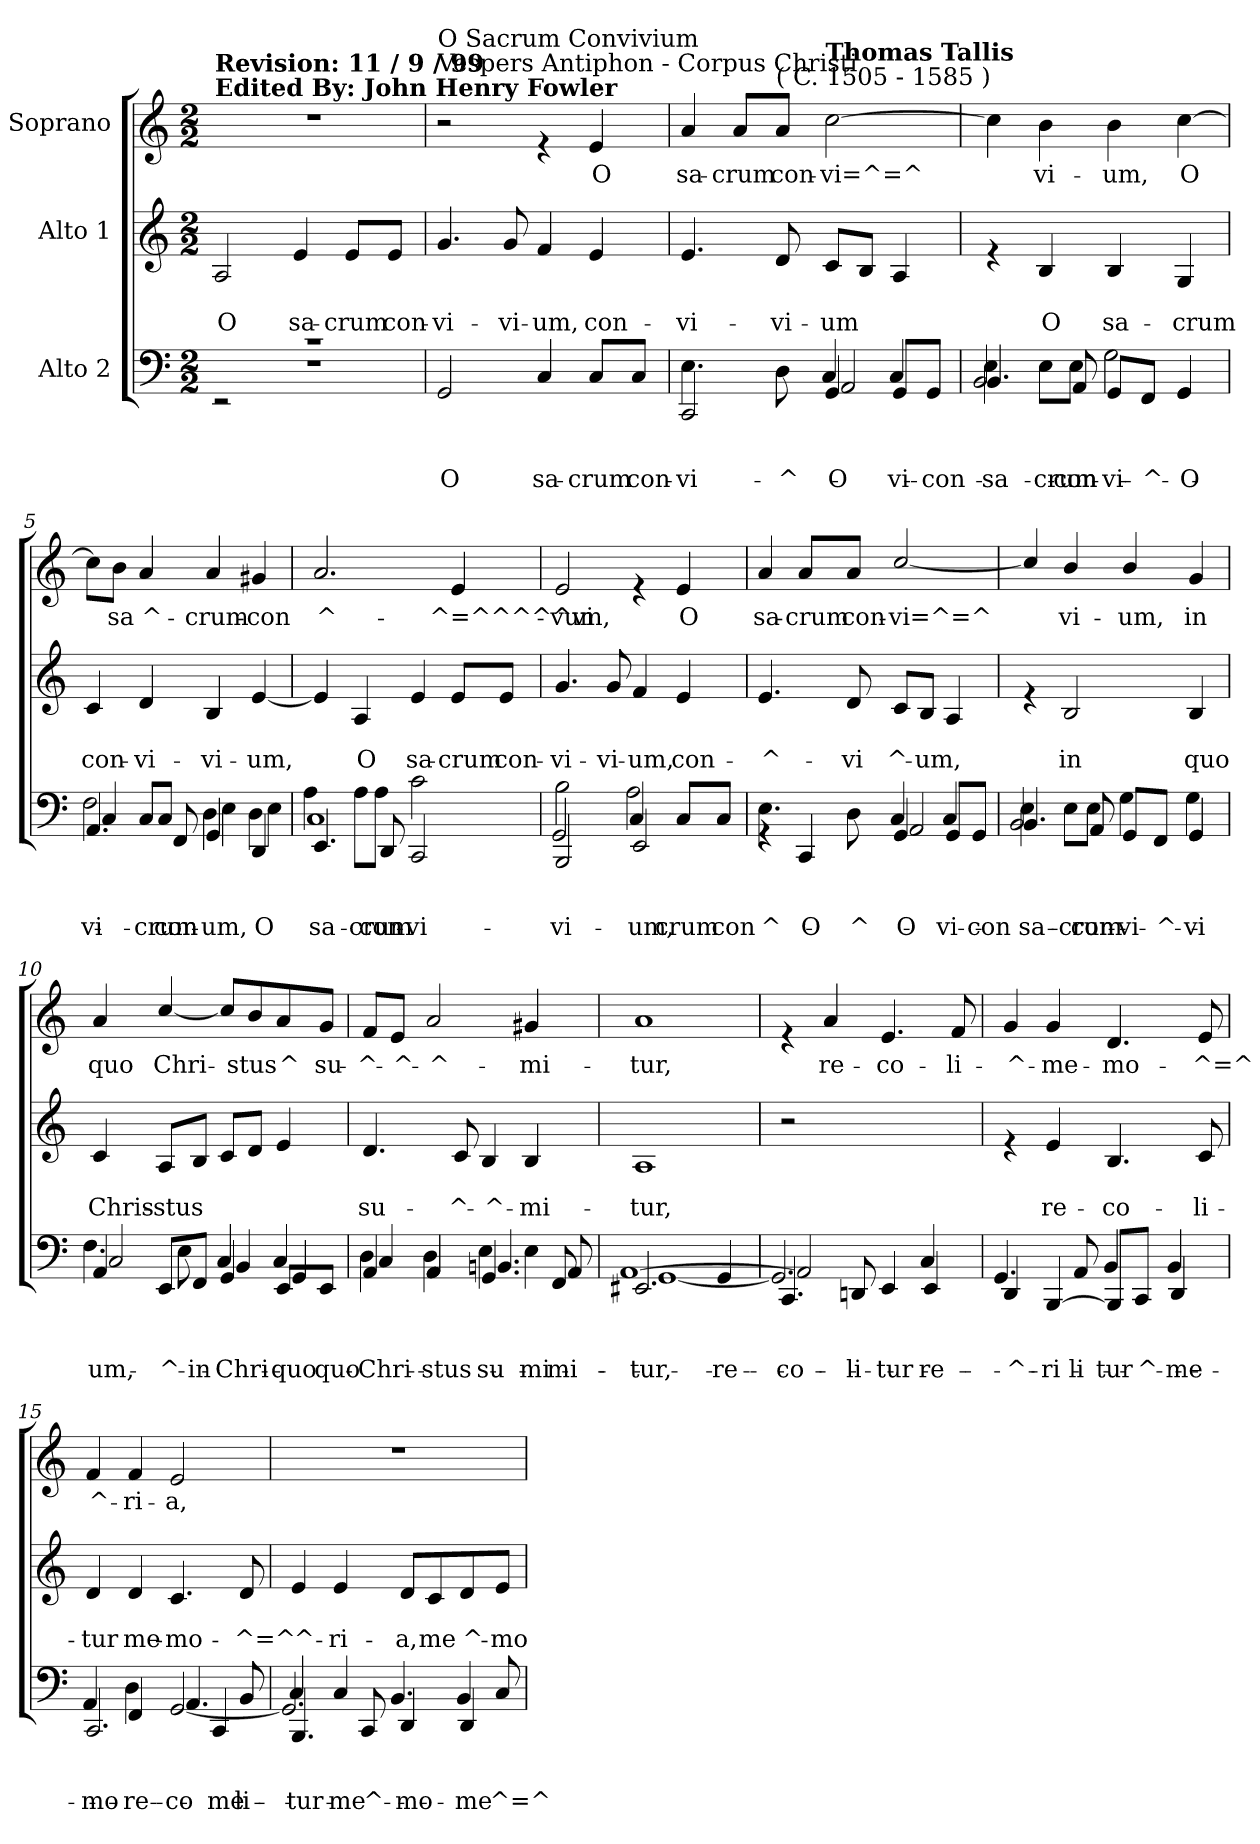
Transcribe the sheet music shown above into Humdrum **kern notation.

**kern	**text	**text	**text	**kern	**text	**text	**kern	**text
*part3	*part3	*part3	*part3	*part2	*part2	*part2	*part1	*part1
*staff3	*staff3	*staff3	*staff3	*staff2	*staff2	*staff2	*staff1	*staff1
*I"Alto 2	*	*	*	*I"Alto 1	*	*	*I"Soprano	*
*clefF4	*	*	*	*clefG2	*	*	*clefG2	*
*k[]	*	*	*	*k[]	*	*	*k[]	*
*C:	*	*	*	*C:	*	*	*C:	*
*M2/2	*	*	*	*M2/2	*	*	*M2/2	*
=1	=1	=1	=1	=1	=1	=1	=1	=1
*^	*	*	*	*	*	*	*	*
*	*^	*	*	*	*	*	*	*	*
!	!	!	!	!	!	!	!	!	!LO:TX:a:B:t=Edited By&colon;   John Henry Fowler	!
!	!	!	!	!	!	!	!	!	!LO:TX:a:B:t=Revision&colon;  11 / 9 / 99	!
!	!	!	!	!	!	!	!	!LO:LY:b	!	!
1rc	2rEE	1r	.	.	.	2A/	.	O	1r	.
!	!	!	!	!	!	!	!	!LO:LY:b	!	!
.	2ryy	.	.	.	.	4e/	.	sa-	.	.
!	!	!	!	!	!	!	!	!LO:LY:b	!	!
.	.	.	.	.	.	8e/L	.	-crum	.	.
!	!	!	!	!	!	!	!	!LO:LY:b	!	!
.	.	.	.	.	.	8e/J	.	con-	.	.
*v	*v	*v	*	*	*	*	*	*	*	*
=2	=2	=2	=2	=2	=2	=2	=2	=2
!	!	!	!	!	!	!	!LO:TX:a:t=Vespers Antiphon - Corpus Christi	!
!	!	!	!	!	!	!	!LO:TX:a:t=O Sacrum Convivium	!
!	!	!	!LO:LY:b	!	!	!LO:LY:b	!	!
2GG/	.	.	O	4.g/	.	-vi-	2r	.
!	!	!	!	!	!	!LO:LY:b	!	!
.	.	.	.	8g/	.	-vi-	.	.
!	!	!	!LO:LY:b	!	!	!LO:LY:b	!	!
4C/	.	.	sa-	4f/	.	-um,	4re	.
!	!	!	!LO:LY:b	!	!	!LO:LY:b	!	!LO:LY:b
8C/L	.	.	-crum	4e/	.	con-	4e/	O
!	!	!	!LO:LY:b	!	!	!	!	!
8C/J	.	.	con-	.	.	.	.	.
=3	=3	=3	=3	=3	=3	=3	=3	=3
!	!	!	!LO:LY:b	!	!	!	!	!
*^	*	*	*	*	*	*	*	*
!	!	!	!	!LO:LY:b	!	!	!LO:LY:b	!	!LO:LY:b
*	*^	*	*	*	*	*	*	*	*
2CC/	4.E\	2ryy	.	.	vi-	4.e/	.	-vi-	4a/	sa-
!	!	!	!	!	!	!	!	!	!	!LO:LY:b
.	.	.	.	.	.	.	.	.	8a/L	-crum
!	!	!	!	!	!	!	!	!	!LO:TX:a:t=( C. 1505 - 1585 )	!
!	!	!	!	!	!LO:LY:b	!	!	!LO:LY:b	!	!LO:LY:b
.	8D\	.	.	.	-^-	8d/	.	-vi-	8a/J	con-
!	!	!	!	!	!	!	!	!	!LO:TX:a:B:t=Thomas Tallis	!
!	!	!	!	!	!LO:LY:b	!	!	!	!	!
!	!	!	!	!	!LO:LY:b	!	!	!	!	!
!	!	!	!	!	!LO:LY:b	!	!	!LO:LY:b	!	!LO:LY:b
4GG/	4C/	2AA/	.	.	-O	8c/L	.	-um	[>2cc\	-vi=^=^
.	.	.	.	.	.	8B/J	.	.	.	.
!	!	!	!	!	!LO:LY:b	!	!	!	!	!
!	!	!	!	!	!LO:LY:b	!	!	!	!	!
8GG/L	4C/	.	.	.	-vi-	4A/	.	.	.	.
!	!	!	!	!	!LO:LY:b	!	!	!	!	!
8GG/J	.	.	.	.	con	.	.	.	.	.
!!LO:LB:g=z
=4	=4	=4	=4	=4	=4	=4	=4	=4	=4	=4
!	!	!	!	!	!LO:LY:b	!	!	!	!	!
!	!	!	!	!	!LO:LY:b	!	!	!	!	!
!	!	!	!	!	!LO:LY:b	!	!	!	!	!
4.BB/	2BB/	4E\	.	.	sa-	4re	.	.	4cc\]	.
!	!	!	!	!	!LO:LY:b	!	!	!LO:LY:b	!	!LO:LY:b
.	.	8E\L	.	.	-crum	4B/	.	O	4b\	vi-
!	!	!	!	!	!LO:LY:b	!	!	!	!	!
!	!	!	!	!	!LO:LY:b	!	!	!	!	!
8AA/	.	8E\J	.	.	con-	.	.	.	.	.
!	!	!	!	!	!LO:LY:b	!	!	!	!	!
!	!	!	!	!	!LO:LY:b	!	!	!LO:LY:b	!	!LO:LY:b
8GG/L	4ryy	2G\	.	.	-vi-	4B/	.	sa-	4b\	-um,
!	!	!	!	!	!LO:LY:b	!	!	!	!	!
8FF/J	.	.	.	.	-^-	.	.	.	.	.
!	!	!	!	!	!LO:LY:b	!	!	!	!	!
!	!	!	!	!	!LO:LY:b	!	!	!LO:LY:b	!	!LO:LY:b
4GG/	4GG/	.	.	.	-O	4G/	.	-crum	[>4cc\	O
=5	=5	=5	=5	=5	=5	=5	=5	=5	=5	=5
!	!	!	!	!	!LO:LY:b	!	!	!	!	!
!	!	!	!	!	!LO:LY:b	!	!	!	!	!
!	!	!	!	!	!LO:LY:b	!	!	!LO:LY:b	!	!
4.AA/	4C/	2F\	.	.	-vi-	4c/	.	con-	8cc\L]	.
!	!	!	!	!	!	!	!	!	!	!LO:LY:b
.	.	.	.	.	.	.	.	.	8b\J	sa
!	!	!	!	!	!LO:LY:b	!	!	!LO:LY:b	!	!LO:LY:b
.	8C/L	.	.	.	-crum	4d/	.	-vi-	4a/	^-
!	!	!	!	!	!LO:LY:b	!	!	!	!	!
!	!	!	!	!	!LO:LY:b	!	!	!	!	!
8FF/	8C/J	.	.	.	con-	.	.	.	.	.
!	!	!	!	!	!LO:LY:b	!	!	!	!	!
!	!	!	!	!	!LO:LY:b	!	!	!LO:LY:b	!	!LO:LY:b
4GG/	4D\	4E\	.	.	-um,	4B/	.	-vi-	4a/	-crum-
!	!	!	!	!	!LO:LY:b	!	!	!	!	!
!	!	!	!	!	!LO:LY:b	!	!	!	!	!
!	!	!	!	!	!LO:LY:b	!	!	!LO:LY:b	!	!LO:LY:b
4DD/	4D\	4E\	.	.	O	[<4e/	.	-um,	4g#X/	-con
=6	=6	=6	=6	=6	=6	=6	=6	=6	=6	=6
!	!	!	!	!	!LO:LY:b	!	!	!	!	!
!	!	!	!	!	!LO:LY:b	!	!	!	!	!
!	!	!	!	!	!LO:LY:b	!	!	!	!	!LO:LY:b
4.EE/	1C	4A\	.	.	sa-	4e/]	.	.	2.a/	^-
!	!	!	!	!	!LO:LY:b	!	!	!LO:LY:b	!	!
.	.	8A\L	.	.	-crum	4A/	.	O	.	.
!	!	!	!	!	!LO:LY:b	!	!	!	!	!
!	!	!	!	!	!LO:LY:b	!	!	!	!	!
8DD/	.	8A\J	.	.	con-	.	.	.	.	.
!	!	!	!	!	!LO:LY:b	!	!	!	!	!
!	!	!	!	!	!LO:LY:b	!	!	!LO:LY:b	!	!
2CC/	.	2c\	.	.	-vi-	4e/	.	sa-	.	.
!	!	!	!	!	!	!	!	!LO:LY:b	!	!LO:LY:b
.	.	.	.	.	.	8e/L	.	-crum	4e/	-^=^^^^^vi-
!	!	!	!	!	!	!	!	!LO:LY:b	!	!
.	.	.	.	.	.	8e/J	.	con-	.	.
=7	=7	=7	=7	=7	=7	=7	=7	=7	=7	=7
!	!	!	!	!	!LO:LY:b	!	!	!	!	!
!	!	!	!	!	!LO:LY:b	!	!	!	!	!
!	!	!	!	!	!LO:LY:b	!	!	!LO:LY:b	!	!LO:LY:b
2BBB/	2GG/	2B\	.	.	vi-	4.g/	.	-vi-	2e/	-vum,
!	!	!	!	!	!	!	!	!LO:LY:b	!	!
.	.	.	.	.	.	8g/	.	-vi-	.	.
!	!	!	!	!	!LO:LY:b	!	!	!	!	!
!	!	!	!	!	!LO:LY:b	!	!	!	!	!
!	!	!	!	!	!LO:LY:b	!	!	!LO:LY:b	!	!
2EE/	4C/	2A\	.	.	-um,	4f/	.	-um,	4re	.
!	!	!	!	!	!LO:LY:b	!	!	!LO:LY:b	!	!LO:LY:b
.	8C/L	.	.	.	-crum	4e/	.	con-	4e/	O
!	!	!	!	!	!LO:LY:b	!	!	!	!	!
.	8C/J	.	.	.	con	.	.	.	.	.
!!LO:LB:g=z
=8	=8	=8	=8	=8	=8	=8	=8	=8	=8	=8
!	!	!	!	!	!LO:LY:b	!	!	!LO:LY:b	!	!LO:LY:b
4rGG	4.E\	2ryy	.	.	^-	4.e/	.	-^-	4a/	sa-
!	!	!	!	!	!LO:LY:b	!	!	!	!	!LO:LY:b
4CC/	.	.	.	.	O	.	.	.	8a/L	-crum
!	!	!	!	!	!LO:LY:b	!	!	!LO:LY:b	!	!LO:LY:b
.	8D\	.	.	.	-^-	8d/	.	-vi	8a/J	con-
!	!	!	!	!	!LO:LY:b	!	!	!	!	!
!	!	!	!	!	!LO:LY:b	!	!	!	!	!
!	!	!	!	!	!LO:LY:b	!	!	!LO:LY:b	!	!LO:LY:b
4GG/	4C/	2AA/	.	.	-O	8c/L	.	^-	[<2cc/	-vi=^=^
!	!	!	!	!	!	!	!	!LO:LY:b	!	!
.	.	.	.	.	.	8B/J	.	-um,	.	.
!	!	!	!	!	!LO:LY:b	!	!	!	!	!
!	!	!	!	!	!LO:LY:b	!	!	!	!	!
8GG/L	4C/	.	.	.	-vi-	4A/	.	.	.	.
!	!	!	!	!	!LO:LY:b	!	!	!	!	!
8GG/J	.	.	.	.	-con	.	.	.	.	.
=9	=9	=9	=9	=9	=9	=9	=9	=9	=9	=9
!	!	!	!	!	!LO:LY:b	!	!	!	!	!
!	!	!	!	!	!LO:LY:b	!	!	!	!	!
!	!	!	!	!	!LO:LY:b	!	!	!	!	!
4.BB/	2BB/	4E\	.	.	sa-	4re	.	.	4cc/]	.
!	!	!	!	!	!LO:LY:b	!	!	!LO:LY:b	!	!LO:LY:b
.	.	8E\L	.	.	-crum	2B/	.	in	4b/	vi-
!	!	!	!	!	!LO:LY:b	!	!	!	!	!
!	!	!	!	!	!LO:LY:b	!	!	!	!	!
8AA/	.	8E\J	.	.	con-	.	.	.	.	.
!	!	!	!	!	!LO:LY:b	!	!	!	!	!
!	!	!	!	!	!LO:LY:b	!	!	!	!	!LO:LY:b
8GG/L	4ryy	4G\	.	.	-vi-	.	.	.	4b/	-um,
!	!	!	!	!	!LO:LY:b	!	!	!	!	!
8FF/J	.	.	.	.	-^-	.	.	.	.	.
!	!	!	!	!	!LO:LY:b	!	!	!	!	!
!	!	!	!	!	!LO:LY:b	!	!	!	!	!
!	!	!	!	!	!LO:LY:b	!	!	!LO:LY:b	!	!LO:LY:b
4GG/	4GG/	4G\	.	.	-vi	4B/	.	quo	4g/	in
=10	=10	=10	=10	=10	=10	=10	=10	=10	=10	=10
!	!	!	!	!	!LO:LY:b	!	!	!	!	!
!	!	!	!	!	!LO:LY:b	!	!	!	!	!
!	!	!	!	!	!LO:LY:b	!	!	!LO:LY:b	!	!LO:LY:b
4AA/	2C/	4.F\	.	.	um,	4c/	.	Chris-	4a/	quo
!	!	!	!	!	!LO:LY:b	!	!	!LO:LY:b	!	!LO:LY:b
8EE/L	.	.	.	.	-^-	8A/L	.	-stus	[<4cc/	Chri-
!	!	!	!	!	!LO:LY:b	!	!	!	!	!
!	!	!	!	!	!LO:LY:b	!	!	!	!	!
8FF/J	.	8E\	.	.	in	8B/J	.	.	.	.
!	!	!	!	!	!LO:LY:b	!	!	!	!	!
!	!	!	!	!	!LO:LY:b	!	!	!	!	!
4GG/	4BB/	4C/	.	.	Chri-	8c/L	.	.	8cc/L]	.
!	!	!	!	!	!	!	!	!	!	!LO:LY:b
.	.	.	.	.	.	8d/J	.	.	8b/	-stus
!	!	!	!	!	!LO:LY:b	!	!	!	!	!
!	!	!	!	!	!LO:LY:b	!	!	!	!	!
!	!	!	!	!	!LO:LY:b	!	!	!	!	!LO:LY:b
8EE/L	4GG/	4C/	.	.	quo	4e/	.	.	8a/	^
!	!	!	!	!	!LO:LY:b	!	!	!	!	!LO:LY:b
8EE/J	.	.	.	.	quo	.	.	.	8g/J	su-
!!LO:LB:g=z
=11	=11	=11	=11	=11	=11	=11	=11	=11	=11	=11
!	!	!	!	!	!LO:LY:b	!	!	!	!	!
!	!	!	!	!	!LO:LY:b	!	!	!	!	!
!	!	!	!	!	!LO:LY:b	!	!	!LO:LY:b	!	!LO:LY:b
4AA/	4C/	4D\	.	.	-Chri-	4.d/	.	su-	8f/L	-^-
!	!	!	!	!	!	!	!	!	!	!LO:LY:b
.	.	.	.	.	.	.	.	.	8e/J	-^-
!	!	!	!	!	!LO:LY:b	!	!	!	!	!
!	!	!	!	!	!LO:LY:b	!	!	!	!	!
!	!	!	!	!	!LO:LY:b	!	!	!	!	!LO:LY:b
4AA/	4AA/	4D\	.	.	-stus	.	.	.	2a/	-^-
!	!	!	!	!	!	!	!	!LO:LY:b	!	!
.	.	.	.	.	.	8c/	.	-^-	.	.
!	!	!	!	!	!LO:LY:b	!	!	!	!	!
!	!	!	!	!	!LO:LY:b	!	!	!	!	!
!	!	!	!	!	!LO:LY:b	!	!	!LO:LY:b	!	!
4.GG/	4.BBni/	4E\	.	.	su-	4B/	.	-^-	.	.
!	!	!	!	!	!LO:LY:b	!	!	!LO:LY:b	!	!LO:LY:b
.	.	4E\	.	.	-mi-	4B/	.	-mi-	4g#X/	-mi-
!	!	!	!	!	!LO:LY:b	!	!	!	!	!
!	!	!	!	!	!LO:LY:b	!	!	!	!	!
8FF/	8AA/	.	.	.	-mi-	.	.	.	.	.
=12	=12	=12	=12	=12	=12	=12	=12	=12	=12	=12
!	!	!	!	!	!LO:LY:b	!	!	!	!	!
!	!	!	!	!	!LO:LY:b	!	!	!	!	!
!	!	!	!	!	!LO:LY:b	!	!	!LO:LY:b	!	!LO:LY:b
2.EE#X/	[<1GG	[<1AA	.	.	tur,	1A	.	-tur,	1a	-tur,
!	!	!	!	!	!LO:LY:b	!	!	!	!	!
4GG/	.	.	.	.	re-	.	.	.	.	.
=13	=13	=13	=13	=13	=13	=13	=13	=13	=13	=13
!	!	!	!	!	!LO:LY:b	!	!	!	!	!
4.CC/	2.GG/]	2AA/]	.	.	co-	2r	.	.	4re	.
!	!	!	!	!	!	!	!	!	!	!LO:LY:b
.	.	.	.	.	.	.	.	.	4a/	re-
!	!	!	!	!	!LO:LY:b	!	!	!	!	!
8DDni/	.	.	.	.	-li-	.	.	.	.	.
!	!	!	!	!	!LO:LY:b	!	!	!	!	!LO:LY:b
4EE/	.	2ryy	.	.	-tur	2ryy	.	.	4.e/	-co-
!	!	!	!	!	!LO:LY:b	!	!	!	!	!
!	!	!	!	!	!LO:LY:b	!	!	!	!	!
4EE/	4C/	.	.	.	-re-	.	.	.	.	.
!	!	!	!	!	!	!	!	!	!	!LO:LY:b
.	.	.	.	.	.	.	.	.	8f/	-li-
*v	*v	*v	*	*	*	*	*	*	*	*
!!LO:PB:g=z
=14	=14	=14	=14	=14	=14	=14	=14	=14
!	!	!	!LO:LY:b	!	!	!	!	!
*^	*	*	*	*	*	*	*	*
!	!	!	!	!LO:LY:b	!	!	!	!	!LO:LY:b
4DD/	4.GG/	.	.	-^-	4re	.	.	4g/	-^-
!	!	!	!	!LO:LY:b	!	!	!LO:LY:b	!	!LO:LY:b
[<4BBB/	.	.	.	-ri-	4e/	.	re-	4g/	-me-
!	!	!	!	!LO:LY:b	!	!	!	!	!
.	8AA/	.	.	-li-	.	.	.	.	.
!	!	!	!	!LO:LY:b	!	!	!LO:LY:b	!	!LO:LY:b
8BBB/L]	4BB/	.	.	-tur	4.B/	.	-co-	4.d/	-mo-
!	!	!	!	!LO:LY:b	!	!	!	!	!
8CC/J	.	.	.	-^-	.	.	.	.	.
!	!	!	!	!LO:LY:b	!	!	!	!	!
!	!	!	!	!LO:LY:b	!	!	!	!	!
4DD/	4BB/	.	.	me-	.	.	.	.	.
!	!	!	!	!	!	!	!LO:LY:b	!	!LO:LY:b
.	.	.	.	.	8c/	.	-li-	8e/	-^=^
*v	*v	*	*	*	*	*	*	*	*
=15	=15	=15	=15	=15	=15	=15	=15	=15
!	!	!	!LO:LY:b	!	!	!	!	!
*^	*	*	*	*	*	*	*	*
!	!	!	!	!LO:LY:b	!	!	!LO:LY:b	!	!LO:LY:b
*	*^	*	*	*	*	*	*	*	*
2.CC/	4AA/	4ryy	.	.	-mo-	4d/	.	-tur	4f/	^-
!	!	!	!	!	!LO:LY:b	!	!	!	!	!
!	!	!	!	!	!LO:LY:b	!	!	!LO:LY:b	!	!LO:LY:b
.	4FF/	4D\	.	.	re-	4d/	.	me-	4f/	-ri-
!	!	!	!	!	!LO:LY:b	!	!	!	!	!
!	!	!	!	!	!LO:LY:b	!	!	!LO:LY:b	!	!LO:LY:b
.	[<2GG/	4.AA/	.	.	-co-	4.c/	.	-mo-	2e/	-a,
!	!	!	!	!	!LO:LY:b	!	!	!	!	!
4CC/	.	.	.	.	me-	.	.	.	.	.
!	!	!	!	!	!LO:LY:b	!	!	!LO:LY:b	!	!
.	.	8BB/	.	.	-li-	8d/	.	-^=^	.	.
=16	=16	=16	=16	=16	=16	=16	=16	=16	=16	=16
!	!	!	!	!	!LO:LY:b	!	!	!	!	!
!	!	!	!	!	!LO:LY:b	!	!	!LO:LY:b	!	!
4.BBB/	2.GG/]	4C/	.	.	-tur	4e/	.	^-	1r	.
!	!	!	!	!	!LO:LY:b	!	!	!LO:LY:b	!	!
.	.	4C/	.	.	me-	4e/	.	-ri-	.	.
!	!	!	!	!	!LO:LY:b	!	!	!	!	!
8CC/	.	.	.	.	-^-	.	.	.	.	.
!	!	!	!	!	!LO:LY:b	!	!	!	!	!
!	!	!	!	!	!LO:LY:b	!	!	!LO:LY:b	!	!
4DD/	.	4.BB/	.	.	-mo-	8d/L	.	-a,	.	.
!	!	!	!	!	!	!	!	!LO:LY:b	!	!
.	.	.	.	.	.	8c/	.	me	.	.
!	!	!	!	!	!LO:LY:b	!	!	!	!	!
!	!	!	!	!	!LO:LY:b	!	!	!LO:LY:b	!	!
4DD/	4BB/	.	.	.	-me-	8d/	.	^-	.	.
!	!	!	!	!	!LO:LY:b	!	!	!LO:LY:b	!	!
.	.	8C/	.	.	-^=^	8e/J	.	-mo-	.	.
*v	*v	*v	*	*	*	*	*	*	*	*
=	=	=	=	=	=	=	=	=
*-	*-	*-	*-	*-	*-	*-	*-	*-
